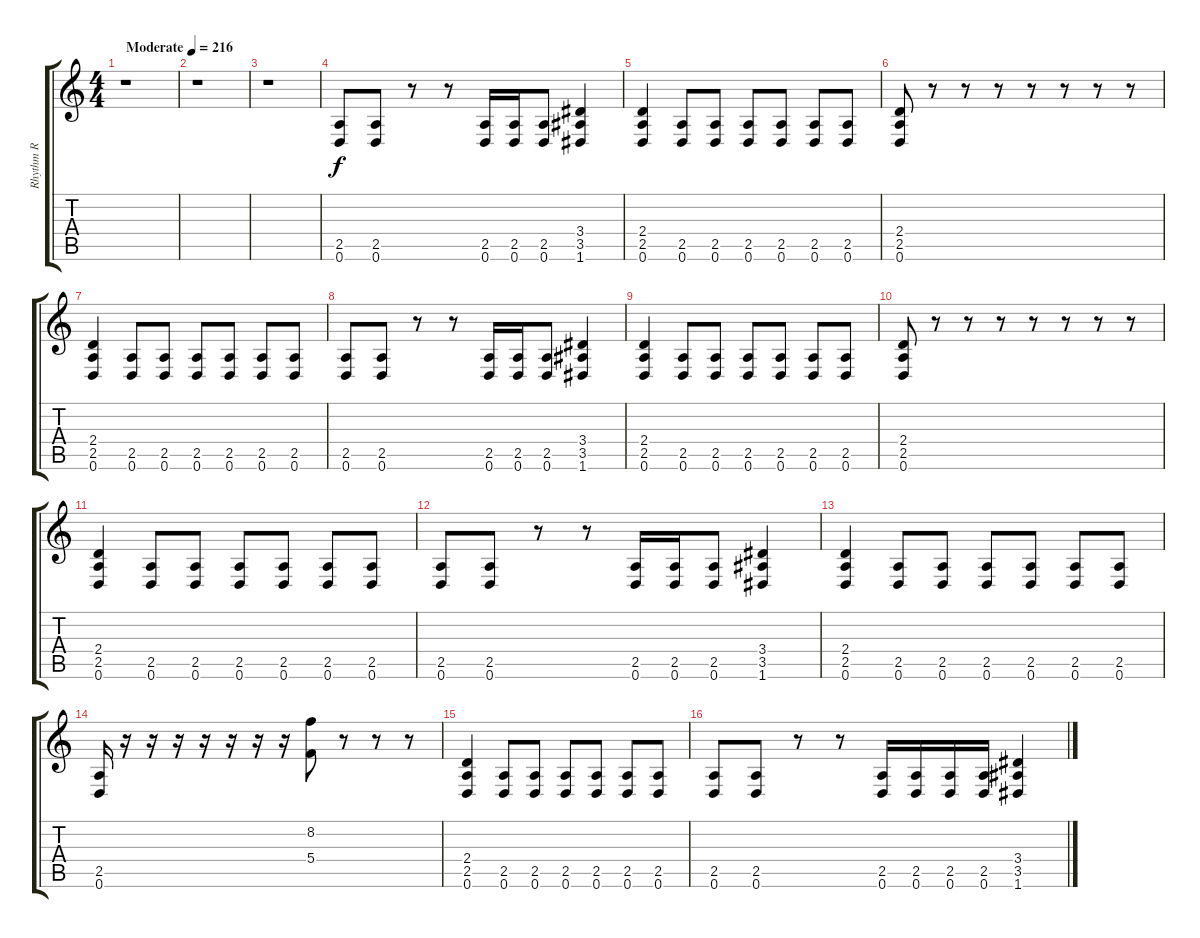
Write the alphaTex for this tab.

\track ("Rhythm R" "Rhythm R") {instrument distortionguitar}
\staff {score tabs}
\tuning (D4 A3 F3 C3 G2 D2) {hide}
\ts (4 4)
\tempo (216 "Moderate")
\clef g2
\ks c
r.1{dy f instrument distortionguitar} |
r.1 |
r.1 |
(2.5 0.6).8 (2.5 0.6).8 r.8 r.8 (2.5 0.6).16 (2.5 0.6).16 (2.5 0.6).8 (3.4 3.5 1.6).4 |
(2.4 2.5 0.6).4 (2.5 0.6).8 (2.5 0.6).8 (2.5 0.6).8 (2.5 0.6).8 (2.5 0.6).8 (2.5 0.6).8 |
(2.4 2.5 0.6).8 r.8 r.8 r.8 r.8 r.8 r.8 r.8 |
(2.4 2.5 0.6).4 (2.5 0.6).8 (2.5 0.6).8 (2.5 0.6).8 (2.5 0.6).8 (2.5 0.6).8 (2.5 0.6).8 |
(2.5 0.6).8 (2.5 0.6).8 r.8 r.8 (2.5 0.6).16 (2.5 0.6).16 (2.5 0.6).8 (3.4 3.5 1.6).4 |
(2.4 2.5 0.6).4 (2.5 0.6).8 (2.5 0.6).8 (2.5 0.6).8 (2.5 0.6).8 (2.5 0.6).8 (2.5 0.6).8 |
(2.4 2.5 0.6).8 r.8 r.8 r.8 r.8 r.8 r.8 r.8 |
(2.4 2.5 0.6).4 (2.5 0.6).8 (2.5 0.6).8 (2.5 0.6).8 (2.5 0.6).8 (2.5 0.6).8 (2.5 0.6).8 |
(2.5 0.6).8 (2.5 0.6).8 r.8 r.8 (2.5 0.6).16 (2.5 0.6).16 (2.5 0.6).8 (3.4 3.5 1.6).4 |
(2.4 2.5 0.6).4 (2.5 0.6).8 (2.5 0.6).8 (2.5 0.6).8 (2.5 0.6).8 (2.5 0.6).8 (2.5 0.6).8 |
(2.5 0.6).16 r.16 r.16 r.16 r.16 r.16 r.16 r.16 (8.2 5.4).8 r.8 r.8 r.8 |
(2.4 2.5 0.6).4 (2.5 0.6).8 (2.5 0.6).8 (2.5 0.6).8 (2.5 0.6).8 (2.5 0.6).8 (2.5 0.6).8 |
(2.5 0.6).8 (2.5 0.6).8 r.8 r.8 (2.5 0.6).16 (2.5 0.6).16 (2.5 0.6).16 (2.5 0.6).16 (3.4 3.5 1.6).4
